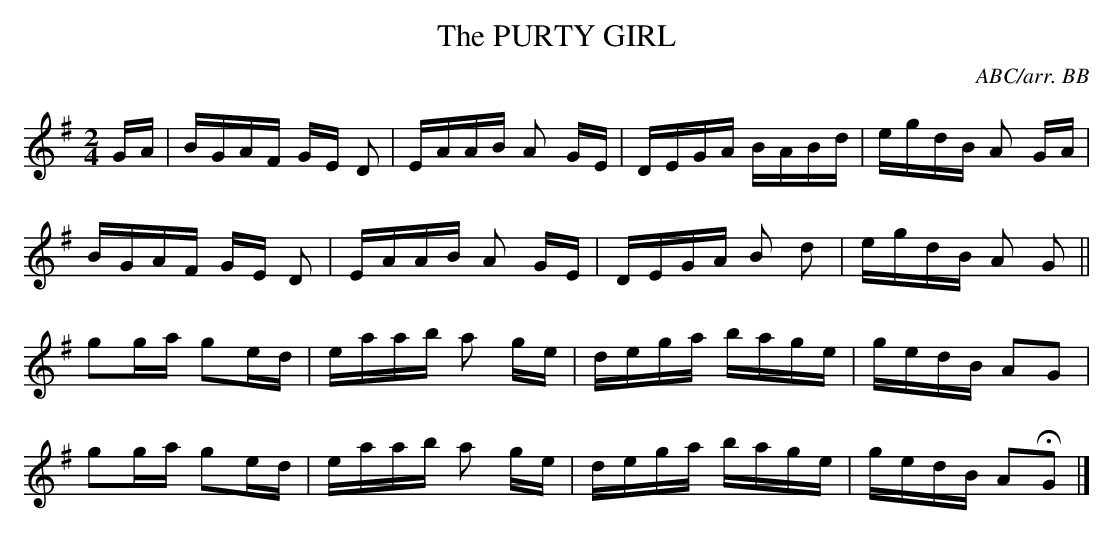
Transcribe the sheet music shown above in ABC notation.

X:1
T:PURTY GIRL, The
C:ABC/arr. BB
L:1/16
M:2/4
K:G
GA|BGAF GE D2|EAAB A2 GE|DEGA BABd|egdB A2 GA|
BGAF GE D2|EAAB A2 GE|DEGA B2 d2|egdB A2 G2||
g2ga g2ed|eaab a2 ge|dega bage|gedB A2G2|
g2ga g2ed|eaab a2 ge|dega bage|gedB A2HG2|]
